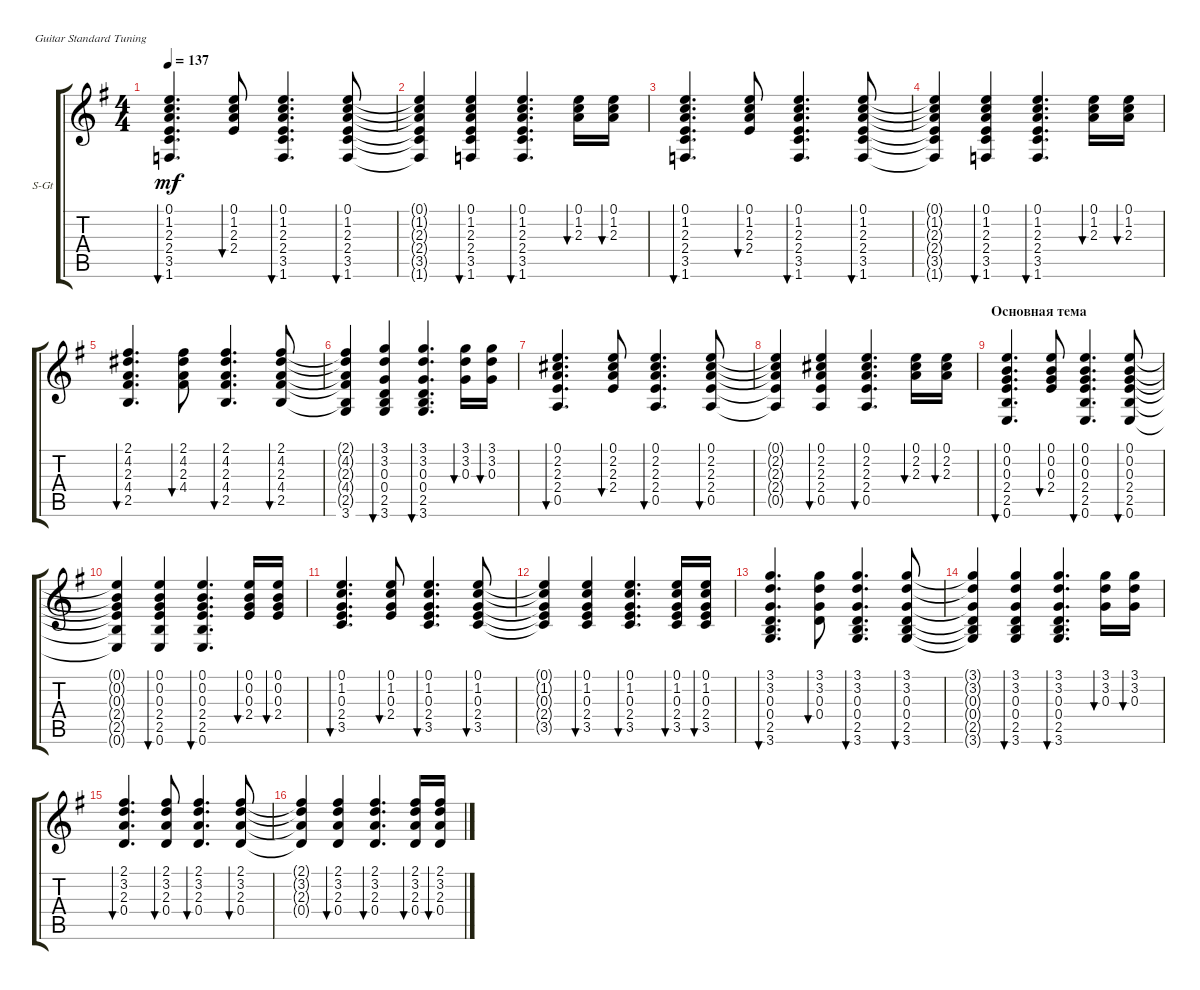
\defaultSystemsLayout 4
\bracketExtendMode groupsimilarinstruments
\firstSystemTrackNameOrientation horizontal
\otherSystemsTrackNameOrientation horizontal
\track ("Acoustic Guitar II" "S-Gt") {instrument acousticguitarsteel}
\staff {score tabs}
\tuning (E4 B3 G3 D3 A2 E2)
\ts (4 4)
\tempo 137
\clef g2
\scale
0.5
\ks eminor
(1.6 3.5 2.4 2.3 1.2 0.1).4{d bu 30 dy mf} (0.1 1.2 2.3 2.4).8{bu 30} (1.6 3.5 2.4 2.3 1.2 0.1).4{d bu 30} (0.1 1.2 2.3 2.4 1.6 3.5).8{bu 30} |
\scale
0.5 (0.1{t} 1.2{t} 2.3{t} 2.4{t} 1.6{t} 3.5{t}).4 (1.6 3.5 2.4 2.3 1.2 0.1).4{bu 30} (1.6 3.5 2.4 2.3 1.2 0.1).4{d bu 30} (2.3 1.2 0.1).16{bu 30} (0.1 2.3 1.2).16{bu 30} |
\scale
0.5 (1.6 3.5 2.4 2.3 1.2 0.1).4{d bu 30} (0.1 1.2 2.3 2.4).8{bu 30} (1.6 3.5 2.4 2.3 1.2 0.1).4{d bu 30} (0.1 1.2 2.3 2.4 1.6 3.5).8{bu 30} |
\scale
0.5 (0.1{t} 1.2{t} 2.3{t} 2.4{t} 1.6{t} 3.5{t}).4 (1.6 3.5 2.4 2.3 1.2 0.1).4{bu 30} (1.6 3.5 2.4 2.3 1.2 0.1).4{d bu 30} (2.3 1.2 0.1).16{bu 30} (0.1 2.3 1.2).16{bu 30} |
\scale
0.5 (2.5 4.4 2.3 4.2 2.1).4{d bu 30} (4.4 2.3 4.2 2.1).8{bu 30} (2.5 4.4 2.3 4.2 2.1).4{d bu 30} (2.5 4.4 2.3 4.2 2.1).8{bu 30} |
\scale
0.5 (2.5{t} 4.4{t} 2.1{t} 2.3{t} 4.2{t} 3.6).4 (3.6 2.5 0.4 0.3 3.2 3.1).4{bu 30} (3.6 2.5 0.4 0.3 3.2 3.1).4{d bu 30} (3.1 3.2 0.3).16{bu 30} (3.1 3.2 0.3).16{bu 30} |
\scale
0.5 (0.5 2.4 2.3 2.2 0.1).4{d bu 30} (2.4 2.3 2.2 0.1).8{bu 30} (0.5 2.4 2.3 2.2 0.1).4{d bu 30} (0.5 2.4 2.3 2.2 0.1).8{bu 30} |
\scale
0.5 (0.5{t} 2.4{t} 0.1{t} 2.3{t} 2.2{t}).4 (0.5 2.4 2.3 2.2 0.1).4{bu 30} (0.5 2.4 2.3 2.2 0.1).4{d bu 30} (0.1 2.2 2.3).16{bu 30} (0.1 2.2 2.3).16{bu 30} |
\section ("" "Основная тема")
\scale
0.5 (0.6 2.5 2.4 0.3 0.2 0.1).4{d bu 46} (0.1 0.2 0.3 2.4).8{bu 30} (0.6 2.5 2.4 0.3 0.2 0.1).4{d bu 30} (0.1 0.2 0.3 2.4 0.6 2.5).8{bu 30} |
\scale
0.5 (0.1{t} 0.2{t} 0.3{t} 2.4{t} 0.6{t} 2.5{t}).4 (0.6 2.5 2.4 0.3 0.2 0.1).4{bu 30} (0.6 2.5 2.4 0.3 0.2 0.1).4{d bu 30} (2.4 0.3 0.2 0.1).16{bu 30} (0.1 0.3 0.2 2.4).16{bu 30} |
\scale
0.5 (3.5 2.4 0.3 1.2 0.1).4{d bu 30} (0.1 1.2 0.3 2.4).8{bu 30} (3.5 2.4 0.3 1.2 0.1).4{d bu 30} (0.1 1.2 0.3 2.4 3.5).8{bu 30} |
\scale
0.5 (0.1{t} 1.2{t} 0.3{t} 2.4{t} 3.5{t}).4 (3.5 2.4 0.3 1.2 0.1).4{bu 30} (3.5 2.4 0.3 1.2 0.1).4{d bu 30} (2.4 0.3 1.2 0.1 3.5).16{bu 30} (0.1 0.3 1.2 2.4 3.5).16{bu 30} |
\scale
0.5 (3.6 2.5 0.4 0.3 3.2 3.1).4{d bu 30} (3.1 3.2 0.3 0.4).8{bu 30} (3.6 2.5 0.4 0.3 3.2 3.1).4{d bu 30} (3.1 3.2 0.3 0.4 3.6 2.5).8{bu 30} |
\scale
0.5 (3.1{t} 3.2{t} 0.3{t} 0.4{t} 3.6{t} 2.5{t}).4 (3.6 2.5 0.4 0.3 3.2 3.1).4{bu 30} (3.6 2.5 0.4 0.3 3.2 3.1).4{d bu 30} (0.3 3.2 3.1).16{bu 30} (3.1 0.3 3.2).16{bu 30} |
\scale
0.5 (0.4 2.3 3.2 2.1).4{d bu 30} (3.2 2.3 0.4 2.1).8{bu 30} (0.4 2.3 3.2 2.1).4{d bu 30} (3.2 2.3 0.4 2.1).8{bu 30} |
\scale
0.5 (3.2{t} 2.3{t} 0.4{t} 2.1{t}).4 (0.4 2.3 3.2 2.1).4{bu 30} (0.4 2.3 3.2 2.1).4{d bu 30} (0.4 2.3 3.2 2.1).16{bu 30} (2.1 2.3 3.2 0.4).16{bu 30}
